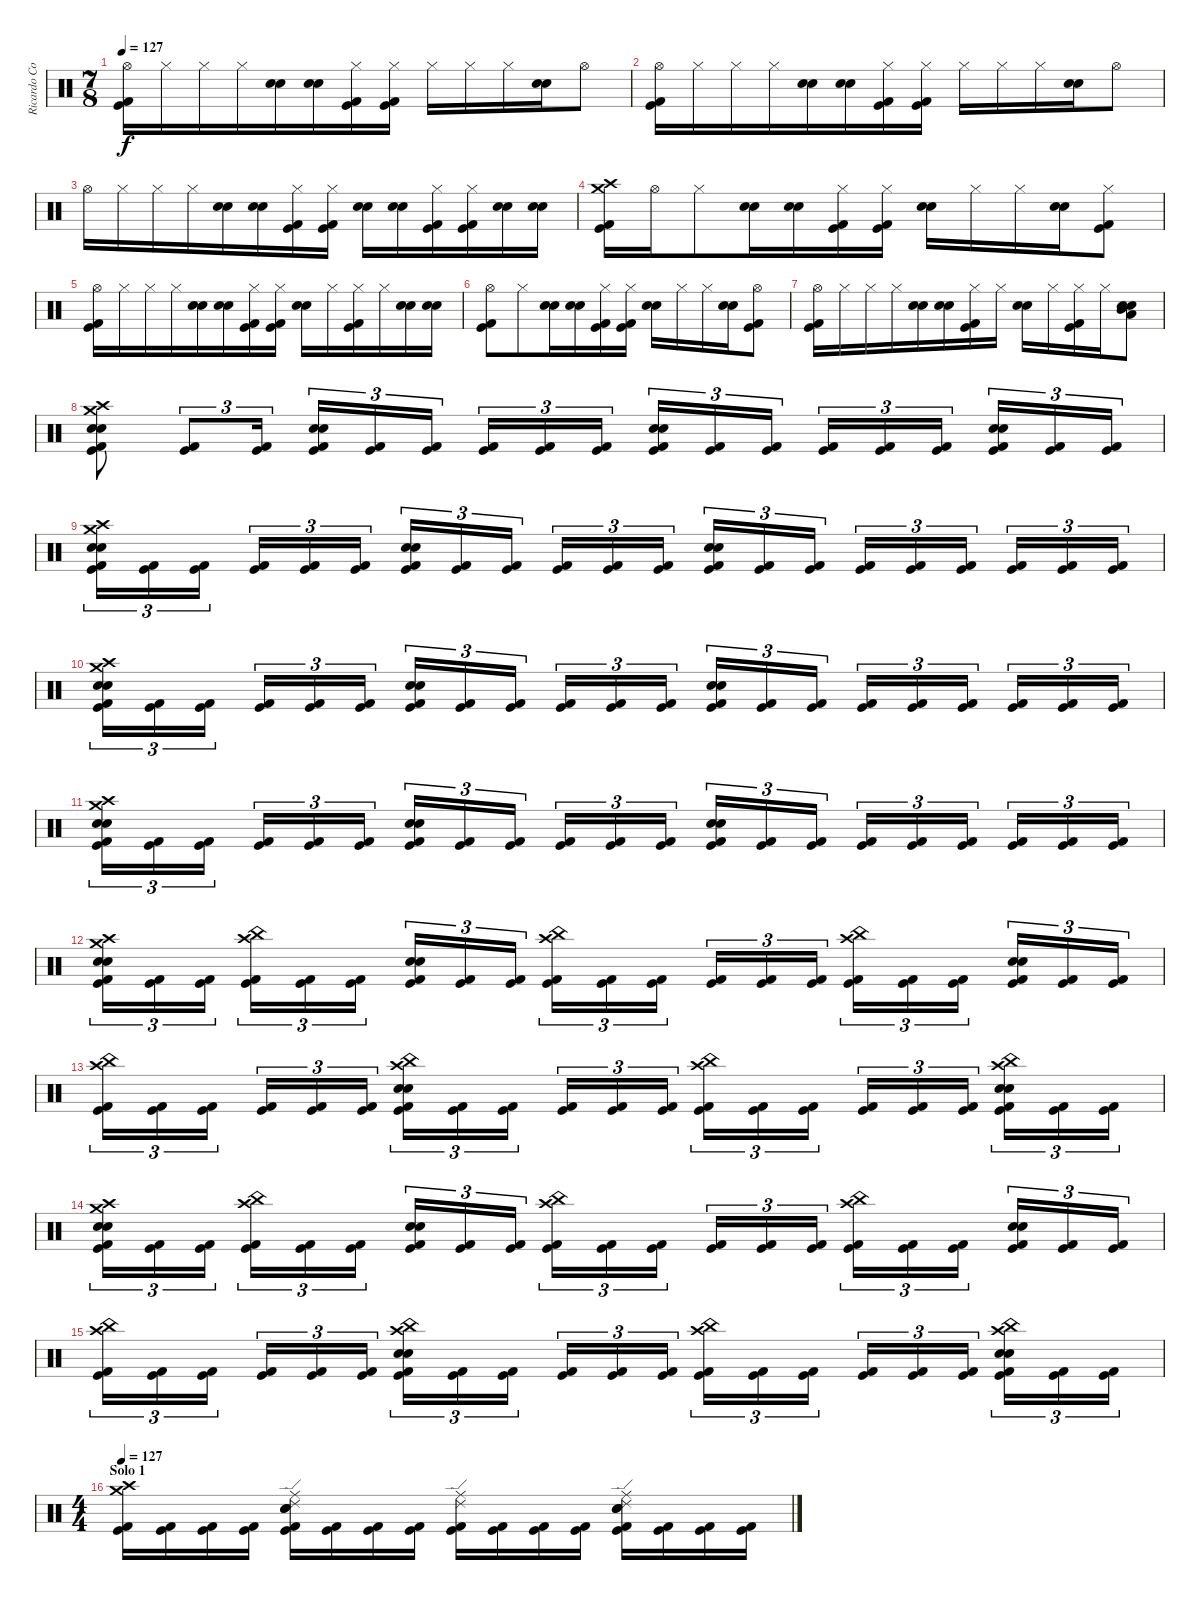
\track ("Ricardo Confessori" "Ricardo Co") {instrument percussion}
\staff {score}
\articulation defaults
\ts (7 8)
\tempo 127
\clef neutral
\ks c
("Hi-Hat (open)" "Kick (hit) 2" "Kick (hit)").16{dy f} "Hi-Hat (closed)".16 "Hi-Hat (closed)".16 "Hi-Hat (closed)".16 ("Electric Snare (hit)" "Snare (hit) 2").16 ("Electric Snare (hit)" "Snare (hit) 2").16 ("Hi-Hat (closed)" "Kick (hit) 2" "Kick (hit)").16 ("Hi-Hat (closed)" "Kick (hit) 2" "Kick (hit)").16 "Hi-Hat (closed)".16 "Hi-Hat (closed)".16 "Hi-Hat (closed)".16 ("Electric Snare (hit)" "Snare (hit) 2").16 "Hi-Hat (open)".8 |
("Hi-Hat (open)" "Kick (hit) 2" "Kick (hit)").16 "Hi-Hat (closed)".16 "Hi-Hat (closed)".16 "Hi-Hat (closed)".16 ("Electric Snare (hit)" "Snare (hit) 2").16 ("Electric Snare (hit)" "Snare (hit) 2").16 ("Hi-Hat (closed)" "Kick (hit) 2" "Kick (hit)").16 ("Hi-Hat (closed)" "Kick (hit) 2" "Kick (hit)").16 "Hi-Hat (closed)".16 "Hi-Hat (closed)".16 "Hi-Hat (closed)".16 ("Electric Snare (hit)" "Snare (hit) 2").16 "Hi-Hat (open)".8 |
"Hi-Hat (open)".16 "Hi-Hat (closed)".16 "Hi-Hat (closed)".16 "Hi-Hat (closed)".16 ("Electric Snare (hit)" "Snare (hit) 2").16 ("Electric Snare (hit)" "Snare (hit) 2").16 ("Hi-Hat (closed)" "Kick (hit) 2" "Kick (hit)").16 ("Hi-Hat (closed)" "Kick (hit) 2" "Kick (hit)").16 ("Electric Snare (hit)" "Snare (hit) 2").16 ("Electric Snare (hit)" "Snare (hit) 2").16 ("Hi-Hat (closed)" "Kick (hit) 2" "Kick (hit)").16 ("Hi-Hat (closed)" "Kick (hit) 2" "Kick (hit)").16 ("Electric Snare (hit)" "Snare (hit) 2").16 ("Electric Snare (hit)" "Snare (hit) 2").16 |
("Crash high (hit)" "Crash medium (hit)" "Kick (hit) 2" "Kick (hit)").16 "Hi-Hat (open)".16 "Hi-Hat (closed)".8 ("Electric Snare (hit)" "Snare (hit) 2").16 ("Electric Snare (hit)" "Snare (hit) 2").16 ("Hi-Hat (closed)" "Kick (hit) 2" "Kick (hit)").16 ("Hi-Hat (closed)" "Kick (hit) 2" "Kick (hit)").16 ("Electric Snare (hit)" "Snare (hit) 2").16 "Hi-Hat (closed)".16 "Hi-Hat (closed)".16 ("Electric Snare (hit)" "Snare (hit) 2").16 ("Hi-Hat (closed)" "Kick (hit) 2" "Kick (hit)").8 |
("Hi-Hat (open)" "Kick (hit) 2" "Kick (hit)").16 "Hi-Hat (closed)".16 "Hi-Hat (closed)".16 "Hi-Hat (closed)".16 ("Electric Snare (hit)" "Snare (hit) 2").16 ("Electric Snare (hit)" "Snare (hit) 2").16 ("Hi-Hat (closed)" "Kick (hit) 2" "Kick (hit)").16 ("Hi-Hat (closed)" "Kick (hit) 2" "Kick (hit)").16 ("Electric Snare (hit)" "Snare (hit) 2").16 "Hi-Hat (closed)".16 ("Hi-Hat (closed)" "Kick (hit) 2" "Kick (hit)").16 "Hi-Hat (closed)".16 ("Electric Snare (hit)" "Snare (hit) 2").16 ("Electric Snare (hit)" "Snare (hit) 2").16 |
("Hi-Hat (open)" "Kick (hit) 2" "Kick (hit)").8 "Hi-Hat (closed)".8 ("Electric Snare (hit)" "Snare (hit) 2").16 ("Electric Snare (hit)" "Snare (hit) 2").16 ("Hi-Hat (closed)" "Kick (hit) 2" "Kick (hit)").16 ("Hi-Hat (closed)" "Kick (hit) 2" "Kick (hit)").16 ("Electric Snare (hit)" "Snare (hit) 2").16 "Hi-Hat (closed)".16 "Hi-Hat (closed)".16 ("Electric Snare (hit)" "Snare (hit) 2").16 ("Hi-Hat (open)" "Kick (hit) 2" "Kick (hit)").8 |
("Hi-Hat (open)" "Kick (hit) 2" "Kick (hit)").16 "Hi-Hat (closed)".16 "Hi-Hat (closed)".16 "Hi-Hat (closed)".16 ("Electric Snare (hit)" "Snare (hit) 2").16 ("Electric Snare (hit)" "Snare (hit) 2").16 ("Hi-Hat (closed)" "Kick (hit) 2" "Kick (hit)").16 "Hi-Hat (closed)".16 ("Electric Snare (hit)" "Snare (hit) 2").16 "Hi-Hat (closed)".16 ("Hi-Hat (closed)" "Kick (hit) 2" "Kick (hit)").16 "Hi-Hat (closed)".16 ("Low Tom (hit)" "Mid Tom (hit)" "Electric Snare (hit)" "Snare (hit) 2").8 |
("Crash high (hit)" "Crash medium (hit)" "Electric Snare (hit)" "Snare (hit) 2" "Kick (hit) 2" "Kick (hit)").8 ("Kick (hit) 2" "Kick (hit)").8{tu (3 2)} ("Kick (hit) 2" "Kick (hit)").16{tu (3 2)} ("Electric Snare (hit)" "Snare (hit) 2" "Kick (hit) 2" "Kick (hit)").16{tu (3 2)} ("Kick (hit) 2" "Kick (hit)").16{tu (3 2)} ("Kick (hit) 2" "Kick (hit)").16{tu (3 2)} ("Kick (hit) 2" "Kick (hit)").16{tu (3 2)} ("Kick (hit) 2" "Kick (hit)").16{tu (3 2)} ("Kick (hit) 2" "Kick (hit)").16{tu (3 2)} ("Electric Snare (hit)" "Snare (hit) 2" "Kick (hit) 2" "Kick (hit)").16{tu (3 2)} ("Kick (hit) 2" "Kick (hit)").16{tu (3 2)} ("Kick (hit) 2" "Kick (hit)").16{tu (3 2)} ("Kick (hit) 2" "Kick (hit)").16{tu (3 2)} ("Kick (hit) 2" "Kick (hit)").16{tu (3 2)} ("Kick (hit) 2" "Kick (hit)").16{tu (3 2)} ("Electric Snare (hit)" "Snare (hit) 2" "Kick (hit) 2" "Kick (hit)").16{tu (3 2)} ("Kick (hit) 2" "Kick (hit)").16{tu (3 2)} ("Kick (hit) 2" "Kick (hit)").16{tu (3 2)} |
("Crash high (hit)" "Crash medium (hit)" "Electric Snare (hit)" "Snare (hit) 2" "Kick (hit) 2" "Kick (hit)").16{tu (3 2)} ("Kick (hit) 2" "Kick (hit)").16{tu (3 2)} ("Kick (hit) 2" "Kick (hit)").16{tu (3 2)} ("Kick (hit) 2" "Kick (hit)").16{tu (3 2)} ("Kick (hit) 2" "Kick (hit)").16{tu (3 2)} ("Kick (hit) 2" "Kick (hit)").16{tu (3 2)} ("Electric Snare (hit)" "Snare (hit) 2" "Kick (hit) 2" "Kick (hit)").16{tu (3 2)} ("Kick (hit) 2" "Kick (hit)").16{tu (3 2)} ("Kick (hit) 2" "Kick (hit)").16{tu (3 2)} ("Kick (hit) 2" "Kick (hit)").16{tu (3 2)} ("Kick (hit) 2" "Kick (hit)").16{tu (3 2)} ("Kick (hit) 2" "Kick (hit)").16{tu (3 2)} ("Electric Snare (hit)" "Snare (hit) 2" "Kick (hit) 2" "Kick (hit)").16{tu (3 2)} ("Kick (hit) 2" "Kick (hit)").16{tu (3 2)} ("Kick (hit) 2" "Kick (hit)").16{tu (3 2)} ("Kick (hit) 2" "Kick (hit)").16{tu (3 2)} ("Kick (hit) 2" "Kick (hit)").16{tu (3 2)} ("Kick (hit) 2" "Kick (hit)").16{tu (3 2)} ("Kick (hit) 2" "Kick (hit)").16{tu (3 2)} ("Kick (hit) 2" "Kick (hit)").16{tu (3 2)} ("Kick (hit) 2" "Kick (hit)").16{tu (3 2)} |
("Crash high (hit)" "Crash medium (hit)" "Electric Snare (hit)" "Snare (hit) 2" "Kick (hit) 2" "Kick (hit)").16{tu (3 2)} ("Kick (hit) 2" "Kick (hit)").16{tu (3 2)} ("Kick (hit) 2" "Kick (hit)").16{tu (3 2)} ("Kick (hit) 2" "Kick (hit)").16{tu (3 2)} ("Kick (hit) 2" "Kick (hit)").16{tu (3 2)} ("Kick (hit) 2" "Kick (hit)").16{tu (3 2)} ("Electric Snare (hit)" "Snare (hit) 2" "Kick (hit) 2" "Kick (hit)").16{tu (3 2)} ("Kick (hit) 2" "Kick (hit)").16{tu (3 2)} ("Kick (hit) 2" "Kick (hit)").16{tu (3 2)} ("Kick (hit) 2" "Kick (hit)").16{tu (3 2)} ("Kick (hit) 2" "Kick (hit)").16{tu (3 2)} ("Kick (hit) 2" "Kick (hit)").16{tu (3 2)} ("Electric Snare (hit)" "Snare (hit) 2" "Kick (hit) 2" "Kick (hit)").16{tu (3 2)} ("Kick (hit) 2" "Kick (hit)").16{tu (3 2)} ("Kick (hit) 2" "Kick (hit)").16{tu (3 2)} ("Kick (hit) 2" "Kick (hit)").16{tu (3 2)} ("Kick (hit) 2" "Kick (hit)").16{tu (3 2)} ("Kick (hit) 2" "Kick (hit)").16{tu (3 2)} ("Kick (hit) 2" "Kick (hit)").16{tu (3 2)} ("Kick (hit) 2" "Kick (hit)").16{tu (3 2)} ("Kick (hit) 2" "Kick (hit)").16{tu (3 2)} |
("Crash high (hit)" "Crash medium (hit)" "Electric Snare (hit)" "Snare (hit) 2" "Kick (hit) 2" "Kick (hit)").16{tu (3 2)} ("Kick (hit) 2" "Kick (hit)").16{tu (3 2)} ("Kick (hit) 2" "Kick (hit)").16{tu (3 2)} ("Kick (hit) 2" "Kick (hit)").16{tu (3 2)} ("Kick (hit) 2" "Kick (hit)").16{tu (3 2)} ("Kick (hit) 2" "Kick (hit)").16{tu (3 2)} ("Electric Snare (hit)" "Snare (hit) 2" "Kick (hit) 2" "Kick (hit)").16{tu (3 2)} ("Kick (hit) 2" "Kick (hit)").16{tu (3 2)} ("Kick (hit) 2" "Kick (hit)").16{tu (3 2)} ("Kick (hit) 2" "Kick (hit)").16{tu (3 2)} ("Kick (hit) 2" "Kick (hit)").16{tu (3 2)} ("Kick (hit) 2" "Kick (hit)").16{tu (3 2)} ("Electric Snare (hit)" "Snare (hit) 2" "Kick (hit) 2" "Kick (hit)").16{tu (3 2)} ("Kick (hit) 2" "Kick (hit)").16{tu (3 2)} ("Kick (hit) 2" "Kick (hit)").16{tu (3 2)} ("Kick (hit) 2" "Kick (hit)").16{tu (3 2)} ("Kick (hit) 2" "Kick (hit)").16{tu (3 2)} ("Kick (hit) 2" "Kick (hit)").16{tu (3 2)} ("Kick (hit) 2" "Kick (hit)").16{tu (3 2)} ("Kick (hit) 2" "Kick (hit)").16{tu (3 2)} ("Kick (hit) 2" "Kick (hit)").16{tu (3 2)} |
("Crash high (hit)" "Crash medium (hit)" "Electric Snare (hit)" "Snare (hit) 2" "Kick (hit) 2" "Kick (hit)").16{tu (3 2)} ("Kick (hit) 2" "Kick (hit)").16{tu (3 2)} ("Kick (hit) 2" "Kick (hit)").16{tu (3 2)} ("Crash high (hit)" "China (hit)" "Kick (hit) 2" "Kick (hit)").16{tu (3 2)} ("Kick (hit) 2" "Kick (hit)").16{tu (3 2)} ("Kick (hit) 2" "Kick (hit)").16{tu (3 2)} ("Electric Snare (hit)" "Snare (hit) 2" "Kick (hit) 2" "Kick (hit)").16{tu (3 2)} ("Kick (hit) 2" "Kick (hit)").16{tu (3 2)} ("Kick (hit) 2" "Kick (hit)").16{tu (3 2)} ("Crash high (hit)" "China (hit)" "Kick (hit) 2" "Kick (hit)").16{tu (3 2)} ("Kick (hit) 2" "Kick (hit)").16{tu (3 2)} ("Kick (hit) 2" "Kick (hit)").16{tu (3 2)} ("Kick (hit) 2" "Kick (hit)").16{tu (3 2)} ("Kick (hit) 2" "Kick (hit)").16{tu (3 2)} ("Kick (hit) 2" "Kick (hit)").16{tu (3 2)} ("Crash high (hit)" "China (hit)" "Kick (hit) 2" "Kick (hit)").16{tu (3 2)} ("Kick (hit) 2" "Kick (hit)").16{tu (3 2)} ("Kick (hit) 2" "Kick (hit)").16{tu (3 2)} ("Electric Snare (hit)" "Snare (hit) 2" "Kick (hit) 2" "Kick (hit)").16{tu (3 2)} ("Kick (hit) 2" "Kick (hit)").16{tu (3 2)} ("Kick (hit) 2" "Kick (hit)").16{tu (3 2)} |
("Crash high (hit)" "China (hit)" "Kick (hit) 2" "Kick (hit)").16{tu (3 2)} ("Kick (hit) 2" "Kick (hit)").16{tu (3 2)} ("Kick (hit) 2" "Kick (hit)").16{tu (3 2)} ("Kick (hit) 2" "Kick (hit)").16{tu (3 2)} ("Kick (hit) 2" "Kick (hit)").16{tu (3 2)} ("Kick (hit) 2" "Kick (hit)").16{tu (3 2)} ("Crash high (hit)" "China (hit)" "Electric Snare (hit)" "Snare (hit) 2" "Kick (hit) 2" "Kick (hit)").16{tu (3 2)} ("Kick (hit) 2" "Kick (hit)").16{tu (3 2)} ("Kick (hit) 2" "Kick (hit)").16{tu (3 2)} ("Kick (hit) 2" "Kick (hit)").16{tu (3 2)} ("Kick (hit) 2" "Kick (hit)").16{tu (3 2)} ("Kick (hit) 2" "Kick (hit)").16{tu (3 2)} ("Crash high (hit)" "China (hit)" "Kick (hit) 2" "Kick (hit)").16{tu (3 2)} ("Kick (hit) 2" "Kick (hit)").16{tu (3 2)} ("Kick (hit) 2" "Kick (hit)").16{tu (3 2)} ("Kick (hit) 2" "Kick (hit)").16{tu (3 2)} ("Kick (hit) 2" "Kick (hit)").16{tu (3 2)} ("Kick (hit) 2" "Kick (hit)").16{tu (3 2)} ("Crash high (hit)" "China (hit)" "Electric Snare (hit)" "Snare (hit) 2" "Kick (hit) 2" "Kick (hit)").16{tu (3 2)} ("Kick (hit) 2" "Kick (hit)").16{tu (3 2)} ("Kick (hit) 2" "Kick (hit)").16{tu (3 2)} |
("Crash high (hit)" "Crash medium (hit)" "Electric Snare (hit)" "Snare (hit) 2" "Kick (hit) 2" "Kick (hit)").16{tu (3 2)} ("Kick (hit) 2" "Kick (hit)").16{tu (3 2)} ("Kick (hit) 2" "Kick (hit)").16{tu (3 2)} ("Crash high (hit)" "China (hit)" "Kick (hit) 2" "Kick (hit)").16{tu (3 2)} ("Kick (hit) 2" "Kick (hit)").16{tu (3 2)} ("Kick (hit) 2" "Kick (hit)").16{tu (3 2)} ("Electric Snare (hit)" "Snare (hit) 2" "Kick (hit) 2" "Kick (hit)").16{tu (3 2)} ("Kick (hit) 2" "Kick (hit)").16{tu (3 2)} ("Kick (hit) 2" "Kick (hit)").16{tu (3 2)} ("Crash high (hit)" "China (hit)" "Kick (hit) 2" "Kick (hit)").16{tu (3 2)} ("Kick (hit) 2" "Kick (hit)").16{tu (3 2)} ("Kick (hit) 2" "Kick (hit)").16{tu (3 2)} ("Kick (hit) 2" "Kick (hit)").16{tu (3 2)} ("Kick (hit) 2" "Kick (hit)").16{tu (3 2)} ("Kick (hit) 2" "Kick (hit)").16{tu (3 2)} ("Crash high (hit)" "China (hit)" "Kick (hit) 2" "Kick (hit)").16{tu (3 2)} ("Kick (hit) 2" "Kick (hit)").16{tu (3 2)} ("Kick (hit) 2" "Kick (hit)").16{tu (3 2)} ("Electric Snare (hit)" "Snare (hit) 2" "Kick (hit) 2" "Kick (hit)").16{tu (3 2)} ("Kick (hit) 2" "Kick (hit)").16{tu (3 2)} ("Kick (hit) 2" "Kick (hit)").16{tu (3 2)} |
("Crash high (hit)" "China (hit)" "Kick (hit) 2" "Kick (hit)").16{tu (3 2)} ("Kick (hit) 2" "Kick (hit)").16{tu (3 2)} ("Kick (hit) 2" "Kick (hit)").16{tu (3 2)} ("Kick (hit) 2" "Kick (hit)").16{tu (3 2)} ("Kick (hit) 2" "Kick (hit)").16{tu (3 2)} ("Kick (hit) 2" "Kick (hit)").16{tu (3 2)} ("Crash high (hit)" "China (hit)" "Electric Snare (hit)" "Snare (hit) 2" "Kick (hit) 2" "Kick (hit)").16{tu (3 2)} ("Kick (hit) 2" "Kick (hit)").16{tu (3 2)} ("Kick (hit) 2" "Kick (hit)").16{tu (3 2)} ("Kick (hit) 2" "Kick (hit)").16{tu (3 2)} ("Kick (hit) 2" "Kick (hit)").16{tu (3 2)} ("Kick (hit) 2" "Kick (hit)").16{tu (3 2)} ("Crash high (hit)" "China (hit)" "Kick (hit) 2" "Kick (hit)").16{tu (3 2)} ("Kick (hit) 2" "Kick (hit)").16{tu (3 2)} ("Kick (hit) 2" "Kick (hit)").16{tu (3 2)} ("Kick (hit) 2" "Kick (hit)").16{tu (3 2)} ("Kick (hit) 2" "Kick (hit)").16{tu (3 2)} ("Kick (hit) 2" "Kick (hit)").16{tu (3 2)} ("Crash high (hit)" "China (hit)" "Electric Snare (hit)" "Snare (hit) 2" "Kick (hit) 2" "Kick (hit)").16{tu (3 2)} ("Kick (hit) 2" "Kick (hit)").16{tu (3 2)} ("Kick (hit) 2" "Kick (hit)").16{tu (3 2)} |
\ts (4 4)
\section ("" "Solo 1")
\tempo 127
("Crash high (hit)" "Crash medium (hit)" "Kick (hit) 2" "Kick (hit)").16 ("Kick (hit) 2" "Kick (hit)").16 ("Kick (hit) 2" "Kick (hit)").16 ("Kick (hit) 2" "Kick (hit)").16 ("Ride (edge) 2" "Ride (middle)" "Electric Snare (hit)" "Snare (hit) 2" "Kick (hit) 2" "Kick (hit)").16 ("Kick (hit) 2" "Kick (hit)").16 ("Kick (hit) 2" "Kick (hit)").16 ("Kick (hit) 2" "Kick (hit)").16 ("Ride (edge) 2" "Ride (middle)" "Kick (hit) 2" "Kick (hit)").16 ("Kick (hit) 2" "Kick (hit)").16 ("Kick (hit) 2" "Kick (hit)").16 ("Kick (hit) 2" "Kick (hit)").16 ("Ride (edge) 2" "Ride (middle)" "Electric Snare (hit)" "Snare (hit) 2" "Kick (hit) 2" "Kick (hit)").16 ("Kick (hit) 2" "Kick (hit)").16 ("Kick (hit) 2" "Kick (hit)").16 ("Kick (hit) 2" "Kick (hit)").16
